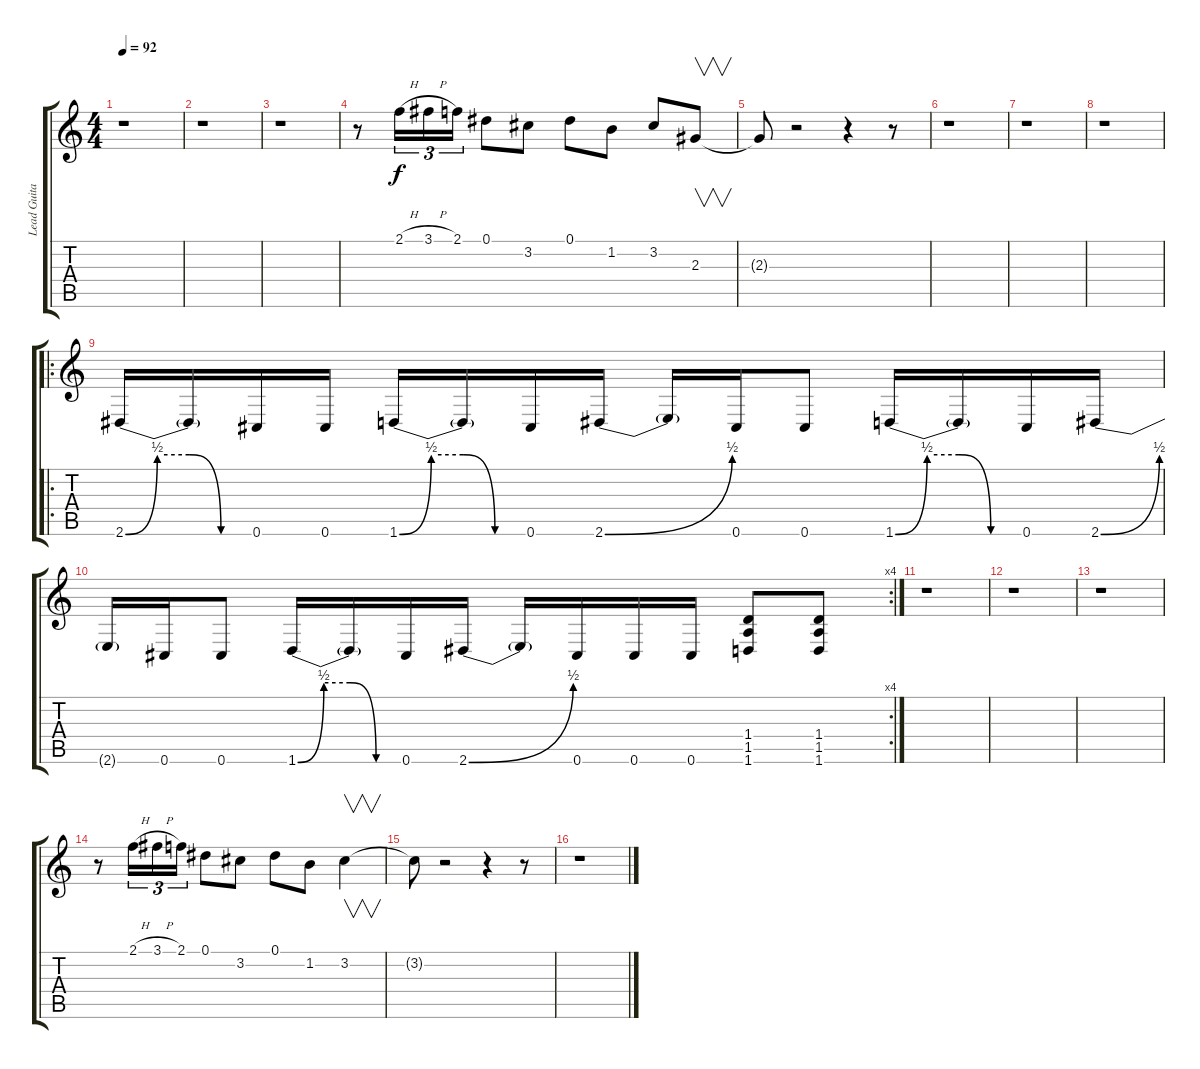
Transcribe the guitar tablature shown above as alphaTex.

\track ("Lead Guitar" "Lead Guita") {instrument distortionguitar}
\staff {score tabs}
\tuning (Eb4 Bb3 Gb3 Db3 Ab2 Db2) {hide}
\ts (4 4)
\tempo 92
\clef g2
\ks c
r.1{dy f instrument distortionguitar} |
r.1 |
r.1 |
r.8 2.1{h}.16{tu (3 2)} 3.1{h}.16{tu (3 2)} 2.1.16{tu (3 2)} 0.1.8 3.2.8 0.1.8 1.2.8 3.2.8 2.3.8{v} |
2.3{t}.8 r.2 r.4 r.8 |
r.1 |
r.1 |
r.1 |
\ro
2.6{be (custom 0 0 15 2 30 2 45 0 60 0)}.16 2.6{t}.16 0.6.16 0.6.16 1.6{be (custom 0 0 15 2 30 2 45 0 60 0)}.16 1.6{t}.16 0.6.16 2.6{be (bend 0 0 60 2)}.16 2.6{t}.16 0.6.16 0.6.8 1.6{be (custom 0 0 15 2 30 2 45 0 60 0)}.16 1.6{t}.16 0.6.16 2.6{be (bend 0 0 60 2)}.16 |
\rc 4
2.6{t}.16 0.6.16 0.6.8 1.6{be (custom 0 0 15 2 30 2 45 0 60 0)}.16 1.6{t}.16 0.6.16 2.6{be (bend 0 0 60 2)}.16 2.6{t}.16 0.6.16 0.6.16 0.6.16 (1.4 1.5 1.6).8 (1.4 1.5 1.6).8 |
r.1 |
r.1 |
r.1 |
r.8 2.1{h}.16{tu (3 2)} 3.1{h}.16{tu (3 2)} 2.1.16{tu (3 2)} 0.1.8 3.2.8 0.1.8 1.2.8 3.2.4{v} |
3.2{t}.8 r.2 r.4 r.8 |
r.1
